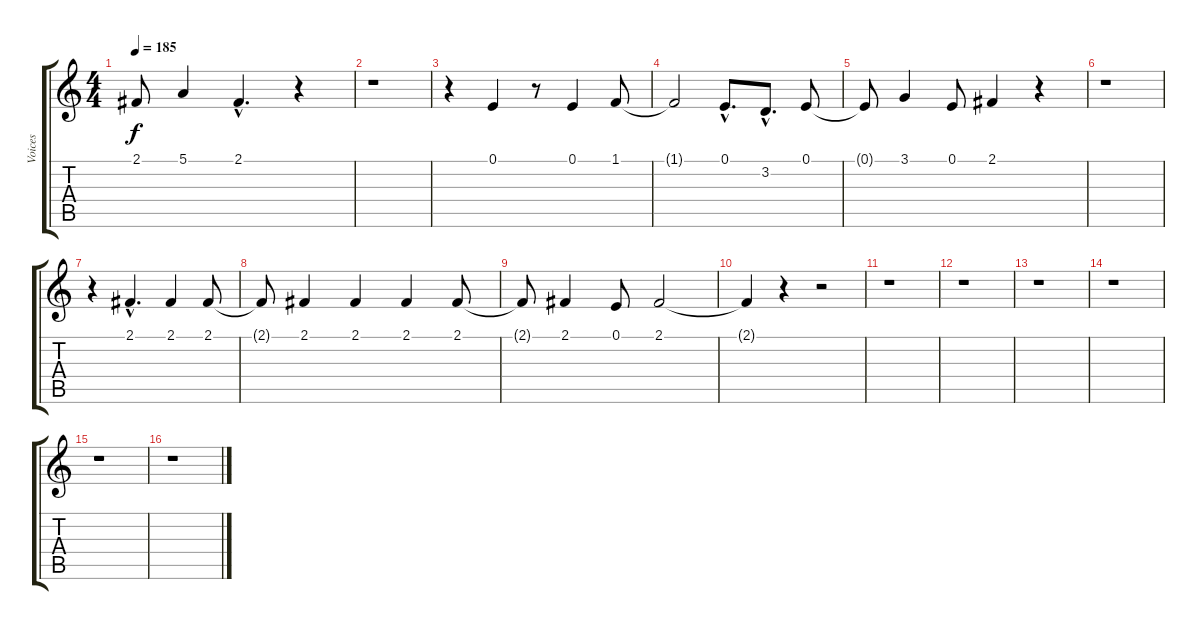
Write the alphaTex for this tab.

\track ("Voices" "Voices") {instrument choiraahs}
\staff {score tabs}
\tuning (E4 B3 G3 D3 A2 E2) {hide}
\ts (4 4)
\tempo 185
\clef g2
\ks c
2.1{t}.8{dy f} 5.1.4 2.1{hac}.4{d} r.4 |
r.1 |
r.4 0.1.4 r.8 0.1.4 1.1.8 |
1.1{t}.2 0.1{hac}.8{d} 3.2{hac}.8{d} 0.1.8 |
0.1{t}.8 3.1.4 0.1.8 2.1.4 r.4 |
r.1 |
r.4 2.1{hac}.4{d} 2.1.4 2.1.8 |
2.1{t}.8 2.1.4 2.1.4 2.1.4 2.1.8 |
2.1{t}.8 2.1.4 0.1.8 2.1.2 |
2.1{t}.4 r.4 r.2 |
r.1 |
r.1 |
r.1 |
r.1 |
r.1 |
r.1
